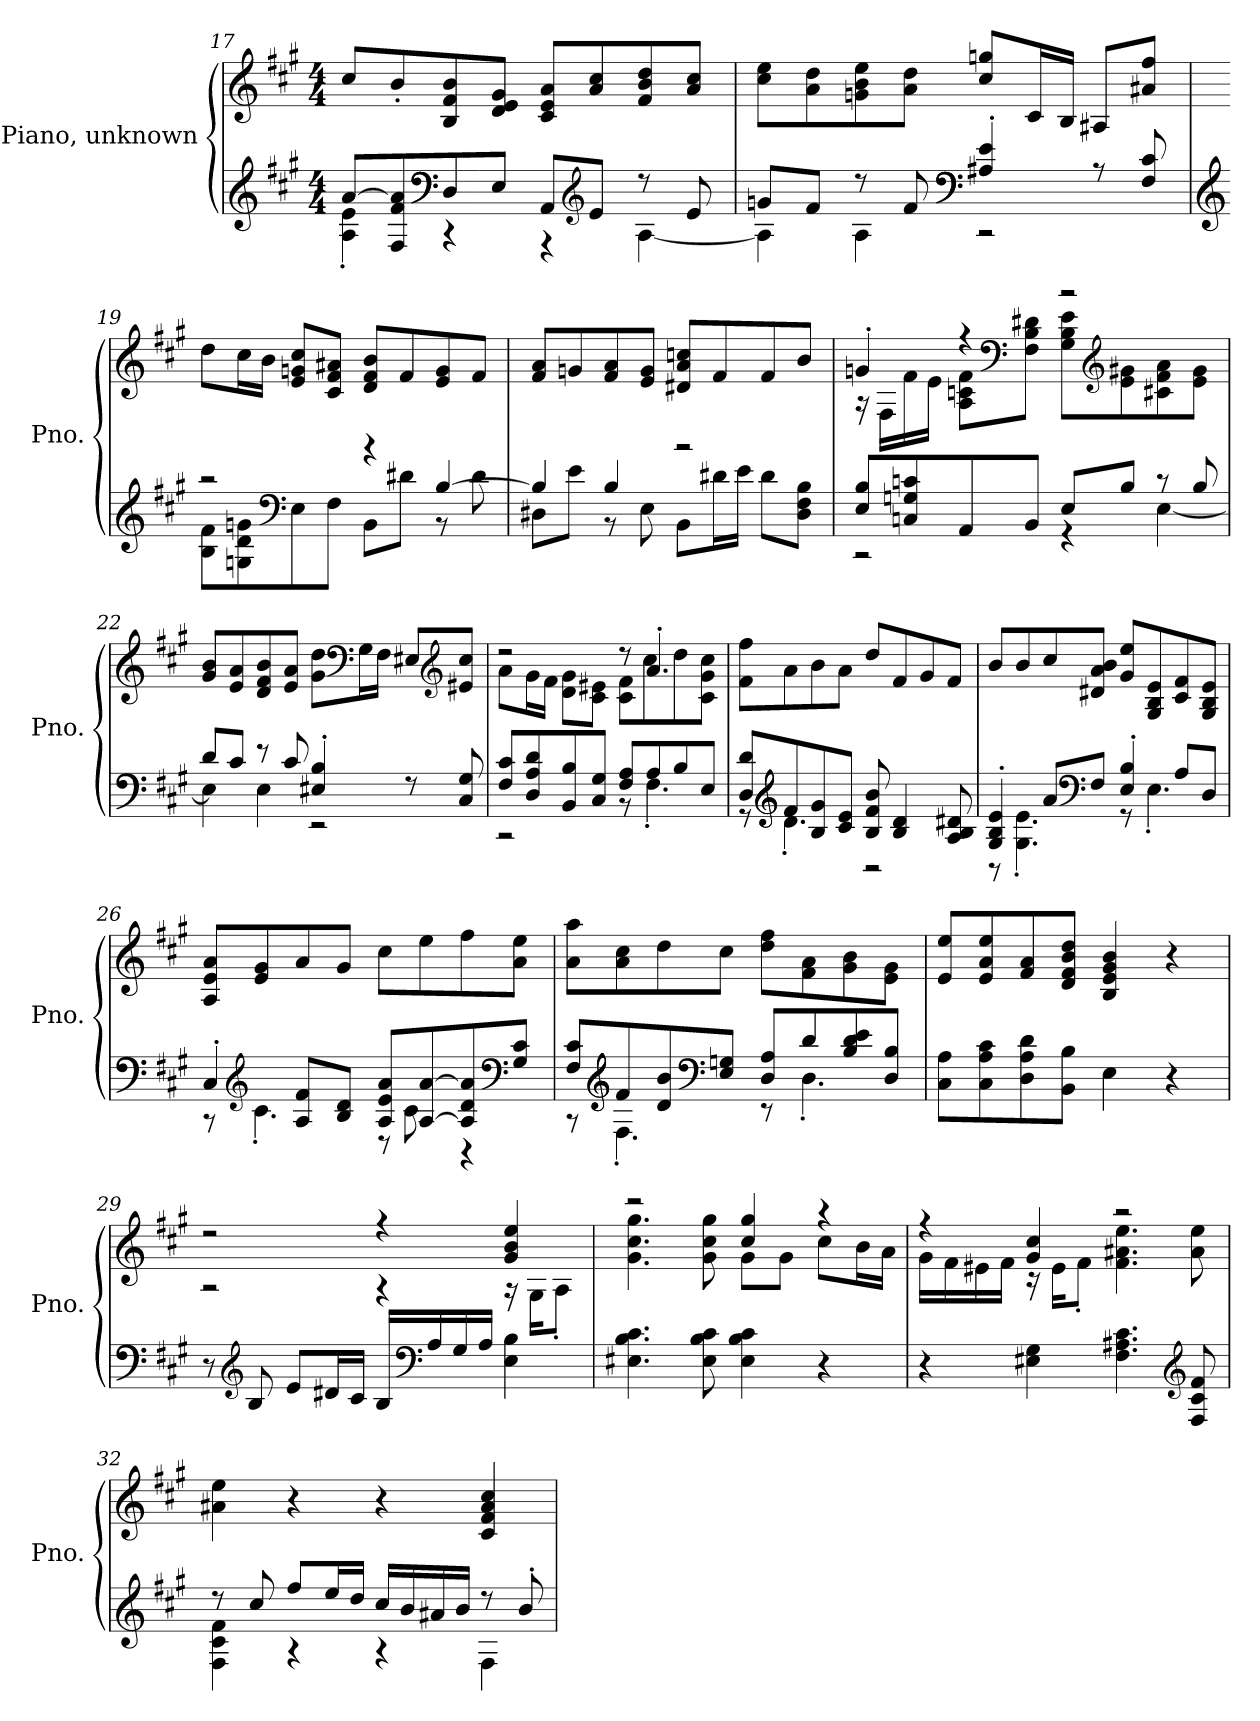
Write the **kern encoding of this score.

**kern	**kern
*part1	*part1
*staff2	*staff1
*I"Piano, unknown	*
*I'Pno.	*
*clefG2	*clefG2
*k[f#c#g#]	*k[f#c#g#]
*M4/4	*M4/4
=17	=17
*^	*
[8a/L	4A\' 4e\'	8cc#/L
8F#/ 8f#/ 8a/]	.	8b'/
*clefF4	*	*
8D/	4r	8B/ 8f#/ 8b/
8E/J	.	8d/ 8e/ 8g#/J
8AA/L	4r	8c#/ 8e/ 8a/L
*clefG2	*	*
8e/J	.	8a/ 8cc#/
8r	[4A\	8f#/ 8b/ 8dd/
8e/	.	8a/ 8cc#/J
!!LO:LB:g=z
=18	=18	=18
8gn/L	4A\]	8cc#\ 8ee\L
8f#/J	.	8a\ 8dd\
8r	4A\	8gn\ 8b\ 8ee\
8f#/	.	8a\ 8dd\J
*clefF4	*	*
4A#X/' 4e/'	2r	8cc#/ 8ggn/L
.	.	16c#/L
.	.	16B/JJ
8r	.	8A#X/L
8F#/ 8c#/	.	8a#X/ 8ff#/J
=19	=19	=19
*clefG2	*	*
2r	8B\ 8f#\L	8dd\L
.	8Gn\ 8d\ 8gn\	16cc#\L
.	.	16b\JJ
*clefF4	*	*
.	8E\	8e/ 8gn/ 8cc#/L
.	8F#\J	8c#/ 8f#/ 8a#X/J
4r	8BB\L	8d/ 8f#/ 8b/L
.	8d#X\J	8f#/
[4B/	8r	8e/ 8g/
.	8d#\	8f#/J
=20	=20	=20
4B/]	8D#X\L	8f#/ 8a/L
.	8e\J	8gn/
4B/	8r	8f#/ 8a/
.	8E\	8e/ 8g/J
2r	8BB\L	8d#X/ 8a/ 8ccn/L
.	16d#X\L	8f#/
.	16e\JJ	.
.	8d#\L	8f#/
.	8D#\ 8F#\ 8B\J	8b/J
!!LO:LB:g=z
=21	=21	=21
*	*	*^
8E/ 8B/L	2r	4gn'/	16r
.	.	.	16F#\LL
8Cn/ 8Gn/ 8cn/	.	.	16f#\
.	.	.	16e\JJ
8AA/	.	4r	8A\ 8cn\ 8f#\L
*	*	*clefF4	*
8BB/J	.	.	8F#\ 8B\ 8d#X\J
8E/L	4r	2r	8G#\ 8B\ 8e\L
*	*	*clefG2	*
8B/J	.	.	8e\ 8g#X\
8r	[4E\	.	8c#X\ 8f#\ 8a\
8B/	.	.	8e\ 8g#\J
*	*	*v	*v
=22	=22	=22
8d/L	4E\]	8g#/ 8b/L
8c#/J	.	8e/ 8a/
8r	4E\	8d/ 8f#/ 8b/
8c#/	.	8e/ 8a/J
4E#X/' 4B/'	2r	8g#\ 8dd\L
*	*	*clefF4
.	.	16G#\L
.	.	16F#\JJ
8r	.	8E#X/L
*	*	*clefG2
8C#/ 8G#/	.	8e#X/ 8cc#/J
!!LO:LB:g=z
=23	=23	=23
*	*	*^
8F#/ 8c#/L	2r	2r	8a\L
8D/ 8A/ 8d/	.	.	16g#\L
.	.	.	16f#\JJ
8BB/ 8B/	.	.	8d\ 8g#\L
8C#/ 8G#/J	.	.	8c#\ 8e#X\J
8F#/ 8A/L	8r	8r	8c#\ 8f#\L
8A/	4.F#'\	4.a'/	8cc#\
8B/	.	.	8dd\
8E/J	.	.	8c#\ 8g#\ 8cc#\J
*	*	*v	*v
=24	=24	=24
8D/ 8d/L	8r	8f#\ 8ff#\L
*clefG2	*	*
8f#/	4.d'\	8a\
8B/ 8g#/	.	8b\
8c#/ 8e/J	.	8a\J
8B/ 8f#/ 8b/	2r	8dd/L
4B/ 4d/	.	8f#/
.	.	8g#/
8A/ 8B/ 8d#X/	.	8f#/J
=25	=25	=25
4G#/' 4B/' 4e/'	8r	8b/L
.	4.G#\' 4.e\'	8b/
8a/L	.	8cc#/
*clefF4	*	*
8F#/J	.	8d#X/ 8a/ 8b/J
4E/' 4B/'	8r	8g#/ 8ee/L
.	4.E'\	8G#/ 8B/ 8e/
8A/L	.	8c#/ 8f#/
8D/J	.	8G#/ 8B/ 8e/J
!!LO:LB:g=z
=26	=26	=26
4C#'/	8r	8A/ 8e/ 8a/L
*clefG2	*	*
.	4.c#'\	8e/ 8g#/
8A/ 8f#/L	.	8a/
8B/ 8d/J	.	8g#/J
8A/ 8e/ 8a/L	8r	8cc#\L
[8A/ [8a/	8c#\	8ee\
8A/] 8d/ 8a/]	4r	8ff#\
*clefF4	*	*
8G#/ 8c#/J	.	8a\ 8ee\J
=27	=27	=27
8F#/ 8c#/L	8r	8a\ 8aa\L
*clefG2	*	*
8f#/	4.F#'\	8a\ 8cc#\
8d/ 8b/	.	8dd\
*clefF4	*	*
8E/ 8Gn/J	.	8cc#\J
8D/ 8A/L	8r	8dd\ 8ff#\L
8d/	4.D'\	8f#\ 8a\
8B/ 8d/ 8e/	.	8g#\ 8b\
8D/ 8B/J	.	8e\ 8g#\J
*v	*v	*
=28	=28
8C#\ 8A\L	8e/ 8ee/L
8C#\ 8A\ 8c#\	8e/ 8a/ 8ee/
8D\ 8A\ 8d\	8f#/ 8a/
8BB\ 8B\J	8d/ 8f#/ 8b/ 8dd/J
4E\	4B/ 4e/ 4g#/ 4b/
4r	4r
!!LO:LB:g=z
=29	=29
*	*^
8r	2r	2r
*clefG2	*	*
8B/	.	.
8e/L	.	.
16d#X/L	.	.
16c#/JJ	.	.
16B/LL	4r	4r
*clefF4	*	*
16A/	.	.
16G#/	.	.
16A/JJ	.	.
4E\ 4B\	4g#/ 4b/ 4ee/	16r
.	.	16G#\KL
.	.	8A'\J
=30	=30	=30
4.E#X\ 4.B\ 4.c#\	2r	4.g#\ 4.cc#\ 4.gg#\
8E#\ 8B\ 8c#\	.	8g#\ 8cc#\ 8gg#\
4E#\ 4B\ 4c#\	4cc#/ 4gg#/	8g#\L
.	.	8g#\J
4r	4r	8cc#\L
.	.	16b\L
.	.	16a\JJ
=31	=31	=31
4r	4r	16g#\LL
.	.	16f#\
.	.	16e#X\
.	.	16f#\JJ
4E#X\ 4G#\	4g#/ 4cc#/	16r
.	.	16e#\KL
.	.	8f#'\J
4.F#\ 4.A#X\ 4.c#\	2r	4.f#\ 4.a#X\ 4.ee\
*clefG2	*	*
8F#/ 8c#/ 8f#/	.	8a#\ 8ee\
*	*v	*v
!!LO:PB:g=z
=32	=32
*^	*
8r	4F#\ 4c#\ 4f#\	4a#X\ 4ee\
8cc#/	.	.
8ff#/L	4r	4r
16ee/L	.	.
16dd/JJ	.	.
16cc#/LL	4r	4r
16b/	.	.
16a#X/	.	.
16b/JJ	.	.
8r	4F#\	4c#/ 4f#/ 4a#/ 4cc#/
8b'/	.	.
*v	*v	*
=	=
*-	*-
